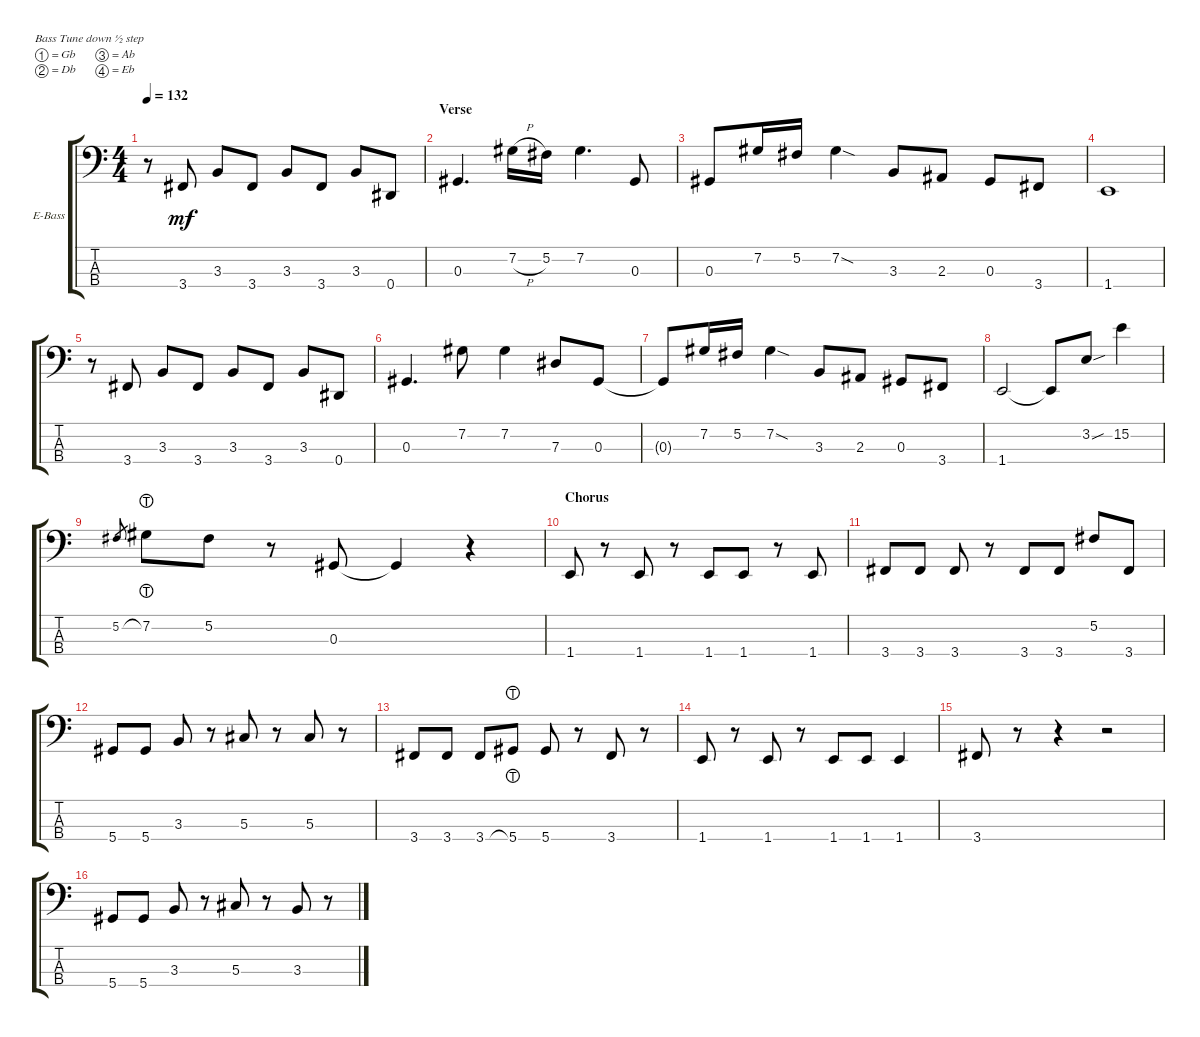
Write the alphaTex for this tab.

\defaultSystemsLayout 4
\bracketExtendMode groupsimilarinstruments
\firstSystemTrackNameOrientation horizontal
\otherSystemsTrackNameOrientation horizontal
\track ("GENE SIMMONS" "E-Bass") {solo instrument electricbassfinger}
\staff {score tabs}
\tuning (Gb2 Db2 Ab1 Eb1)
\ts (4 4)
\tempo 132
\clef f4
\ks aminor
r.8{dy mf} 3.4.8 3.3.8 3.4.8 3.3.8 3.4.8 3.3.8 0.4.8 |
\section ("" "Verse")
0.3.4{d} 7.2{h}.16 5.2.16 7.2.4{d} 0.3.8 |
0.3.8 7.2.16 5.2.16 7.2{sod}.4 3.3.8 2.3.8 0.3.8 3.4.8 |
1.4.1 |
r.8 3.4.8 3.3.8 3.4.8 3.3.8 3.4.8 3.3.8 0.4.8 |
0.3.4{d} 7.2.8 7.2.4 7.3.8 0.3.8 |
0.3{t}.8 7.2.16 5.2.16 7.2{sod}.4 3.3.8 2.3.8 0.3.8 3.4.8 |
1.4.2 1.4{t}.8 3.2{sou}.8 15.2.4 |
5.2.8{gr} 7.2{lht}.8 5.2.8 r.8 0.3.8 0.3{t}.4 r.4 |
\section ("" "Chorus")
1.4.8 r.8 1.4.8 r.8 1.4.8 1.4.8 r.8 1.4.8 |
3.4.8 3.4.8 3.4.8 r.8 3.4.8 3.4.8 5.2.8 3.4.8 |
5.4.8 5.4.8 3.3.8 r.8 5.3.8 r.8 5.3.8 r.8 |
3.4.8 3.4.8 3.4.8 5.4{lht}.8 5.4.8 r.8 3.4.8 r.8 |
1.4.8 r.8 1.4.8 r.8 1.4.8 1.4.8 1.4.4 |
3.4.8 r.8 r.4 r.2 |
5.4.8 5.4.8 3.3.8 r.8 5.3.8 r.8 3.3.8 r.8
